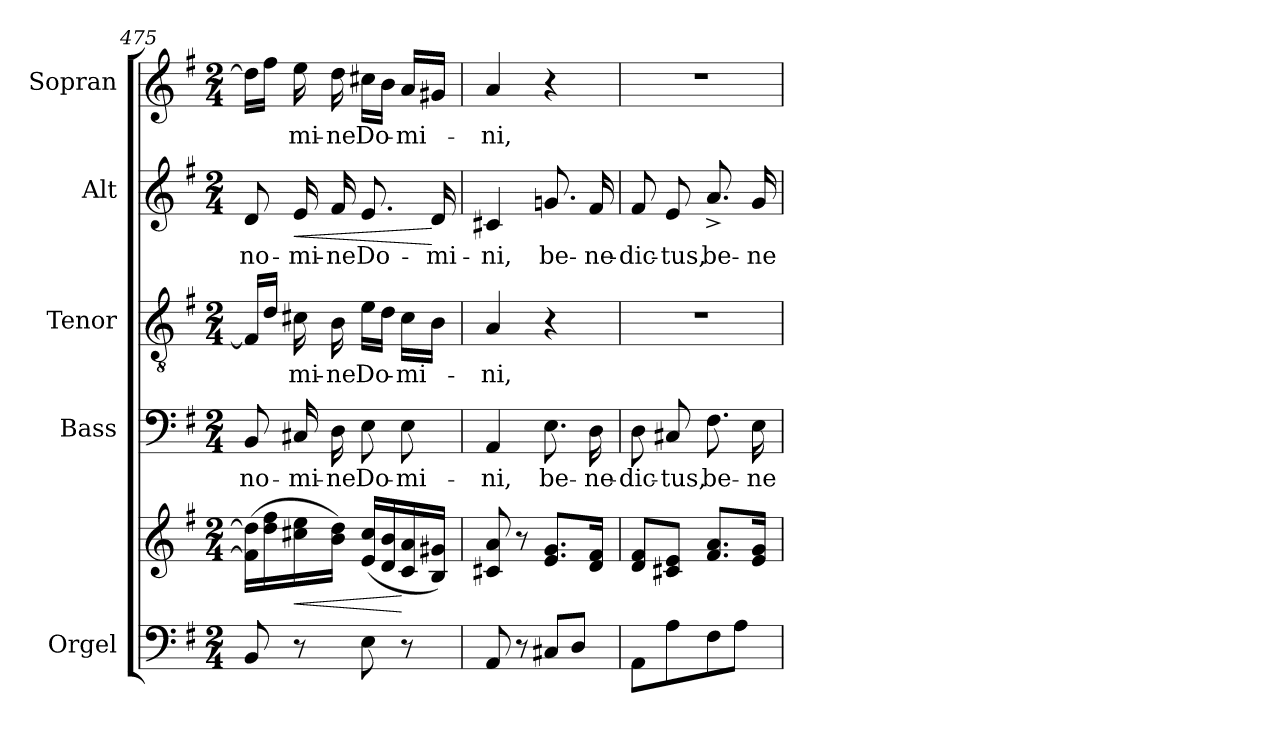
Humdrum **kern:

**kern	**kern	**dynam	**kern	**text	**kern	**text	**kern	**text	**dynam	**kern	**text
*part5	*part5	*part5	*part4	*part4	*part3	*part3	*part2	*part2	*part2	*part1	*part1
*staff6	*staff5	*staff5/6	*staff4	*staff4	*staff3	*staff3	*staff2	*staff2	*staff2	*staff1	*staff1
*I"Orgel	*	*	*I"Bass	*	*I"Tenor	*	*I"Alt	*	*	*I"Sopran	*
*I'Org.	*	*	*I'B.	*	*I'T.	*	*I'A.	*	*	*I'S.	*
*clefF4	*clefG2	*	*clefF4	*	*clefGv2	*	*clefG2	*	*	*clefG2	*
*k[f#]	*k[f#]	*	*k[f#]	*	*k[f#]	*	*k[f#]	*	*	*k[f#]	*
*G:	*G:	*	*G:	*	*G:	*	*G:	*	*	*G:	*
*M2/4	*M2/4	*	*M2/4	*	*M2/4	*	*M2/4	*	*	*M2/4	*
=475	=475	=475	=475	=475	=475	=475	=475	=475	=475	=475	=475
!	!	!	!	!LO:LY:b	!	!	!	!LO:LY:b	!	!	!
8BB/	(>16f#\] 16dd\]LL	.	8BB/	no-	16F#/LL]	.	8d/	no-	.	16dd\LL]	.
.	16dd\ 16ff#\	.	.	.	16d/JJ	.	.	.	.	16ff#\JJ	.
!	!	!LO:HP:b	!	!LO:LY:b	!	!LO:LY:b	!	!LO:LY:b	!LO:HP:b	!	!LO:LY:b
8r	16cc#X\ 16ee\	<	16C#X/	-mi-	16c#X\	-mi-	16e/	-mi-	<	16ee\	-mi-
!	!	!	!	!LO:LY:b	!	!LO:LY:b	!	!LO:LY:b	!	!	!LO:LY:b
.	16b\ 16dd\JJ)	.	16D\	-ne	16B\	-ne	16f#/	-ne	.	16dd\	-ne
!	!	!	!	!LO:LY:b	!	!LO:LY:b	!	!LO:LY:b	!	!	!LO:LY:b
8E\	(<16e/ 16cc#/LL	.	8E\	Do-	16e\LL	Do-	8.e/	Do-	.	16cc#X\LL	Do-
.	16d/ 16b/	.	.	.	16d\JJ	.	.	.	.	16b\JJ	.
!	!	!	!	!LO:LY:b	!	!LO:LY:b	!	!	!	!	!LO:LY:b
8r	16c/ 16a/	[	8E\	-mi-	16c#\LL	-mi-	.	.	.	16a/LL	-mi-
!	!	!	!	!	!	!	!	!LO:LY:b	!	!	!
.	16B/ 16g#X/JJ)	.	.	.	16B\JJ	.	16d/	-mi-	[	16g#X/JJ	.
=476	=476	=476	=476	=476	=476	=476	=476	=476	=476	=476	=476
!	!	!	!	!LO:LY:b	!	!LO:LY:b	!	!LO:LY:b	!	!	!LO:LY:b
8AA/	8c#X/ 8a/	.	4AA/	-ni,	4A/	-ni,	4c#X/	-ni,	.	4a/	-ni,
8r	8r	.	.	.	.	.	.	.	.	.	.
!	!	!	!	!LO:LY:b	!	!	!	!LO:LY:b	!	!	!
8C#X/L	8.e/ 8.g/L	.	8.E\	be-	4r	.	8.gn/	be-	.	4r	.
8D/J	.	.	.	.	.	.	.	.	.	.	.
!	!	!	!	!LO:LY:b	!	!	!	!LO:LY:b	!	!	!
.	16d/ 16f#/Jk	.	16D\	-ne-	.	.	16f#/	-ne-	.	.	.
=477	=477	=477	=477	=477	=477	=477	=477	=477	=477	=477	=477
!	!	!	!	!LO:LY:b	!	!	!	!LO:LY:b	!	!	!
8AA\L	8d/ 8f#/L	.	8D\	-dic-	2r	.	8f#/	-dic-	.	2r	.
!	!	!	!	!LO:LY:b	!	!	!	!LO:LY:b	!	!	!
8A\	8c#X/ 8e/J	.	8C#X/	-tus,	.	.	8e/	-tus,	.	.	.
!	!	!	!	!LO:LY:b	!	!	!	!LO:LY:b	!	!	!
8F#\	8.f#/ 8.a/L	.	8.F#\	be-	.	.	8.a^>/	be-	.	.	.
8A\J	.	.	.	.	.	.	.	.	.	.	.
!	!	!	!	!LO:LY:b	!	!	!	!LO:LY:b	!	!	!
.	16e/ 16g/Jk	.	16E\	-ne-	.	.	16g/	-ne-	.	.	.
=	=	=	=	=	=	=	=	=	=	=	=
*-	*-	*-	*-	*-	*-	*-	*-	*-	*-	*-	*-
